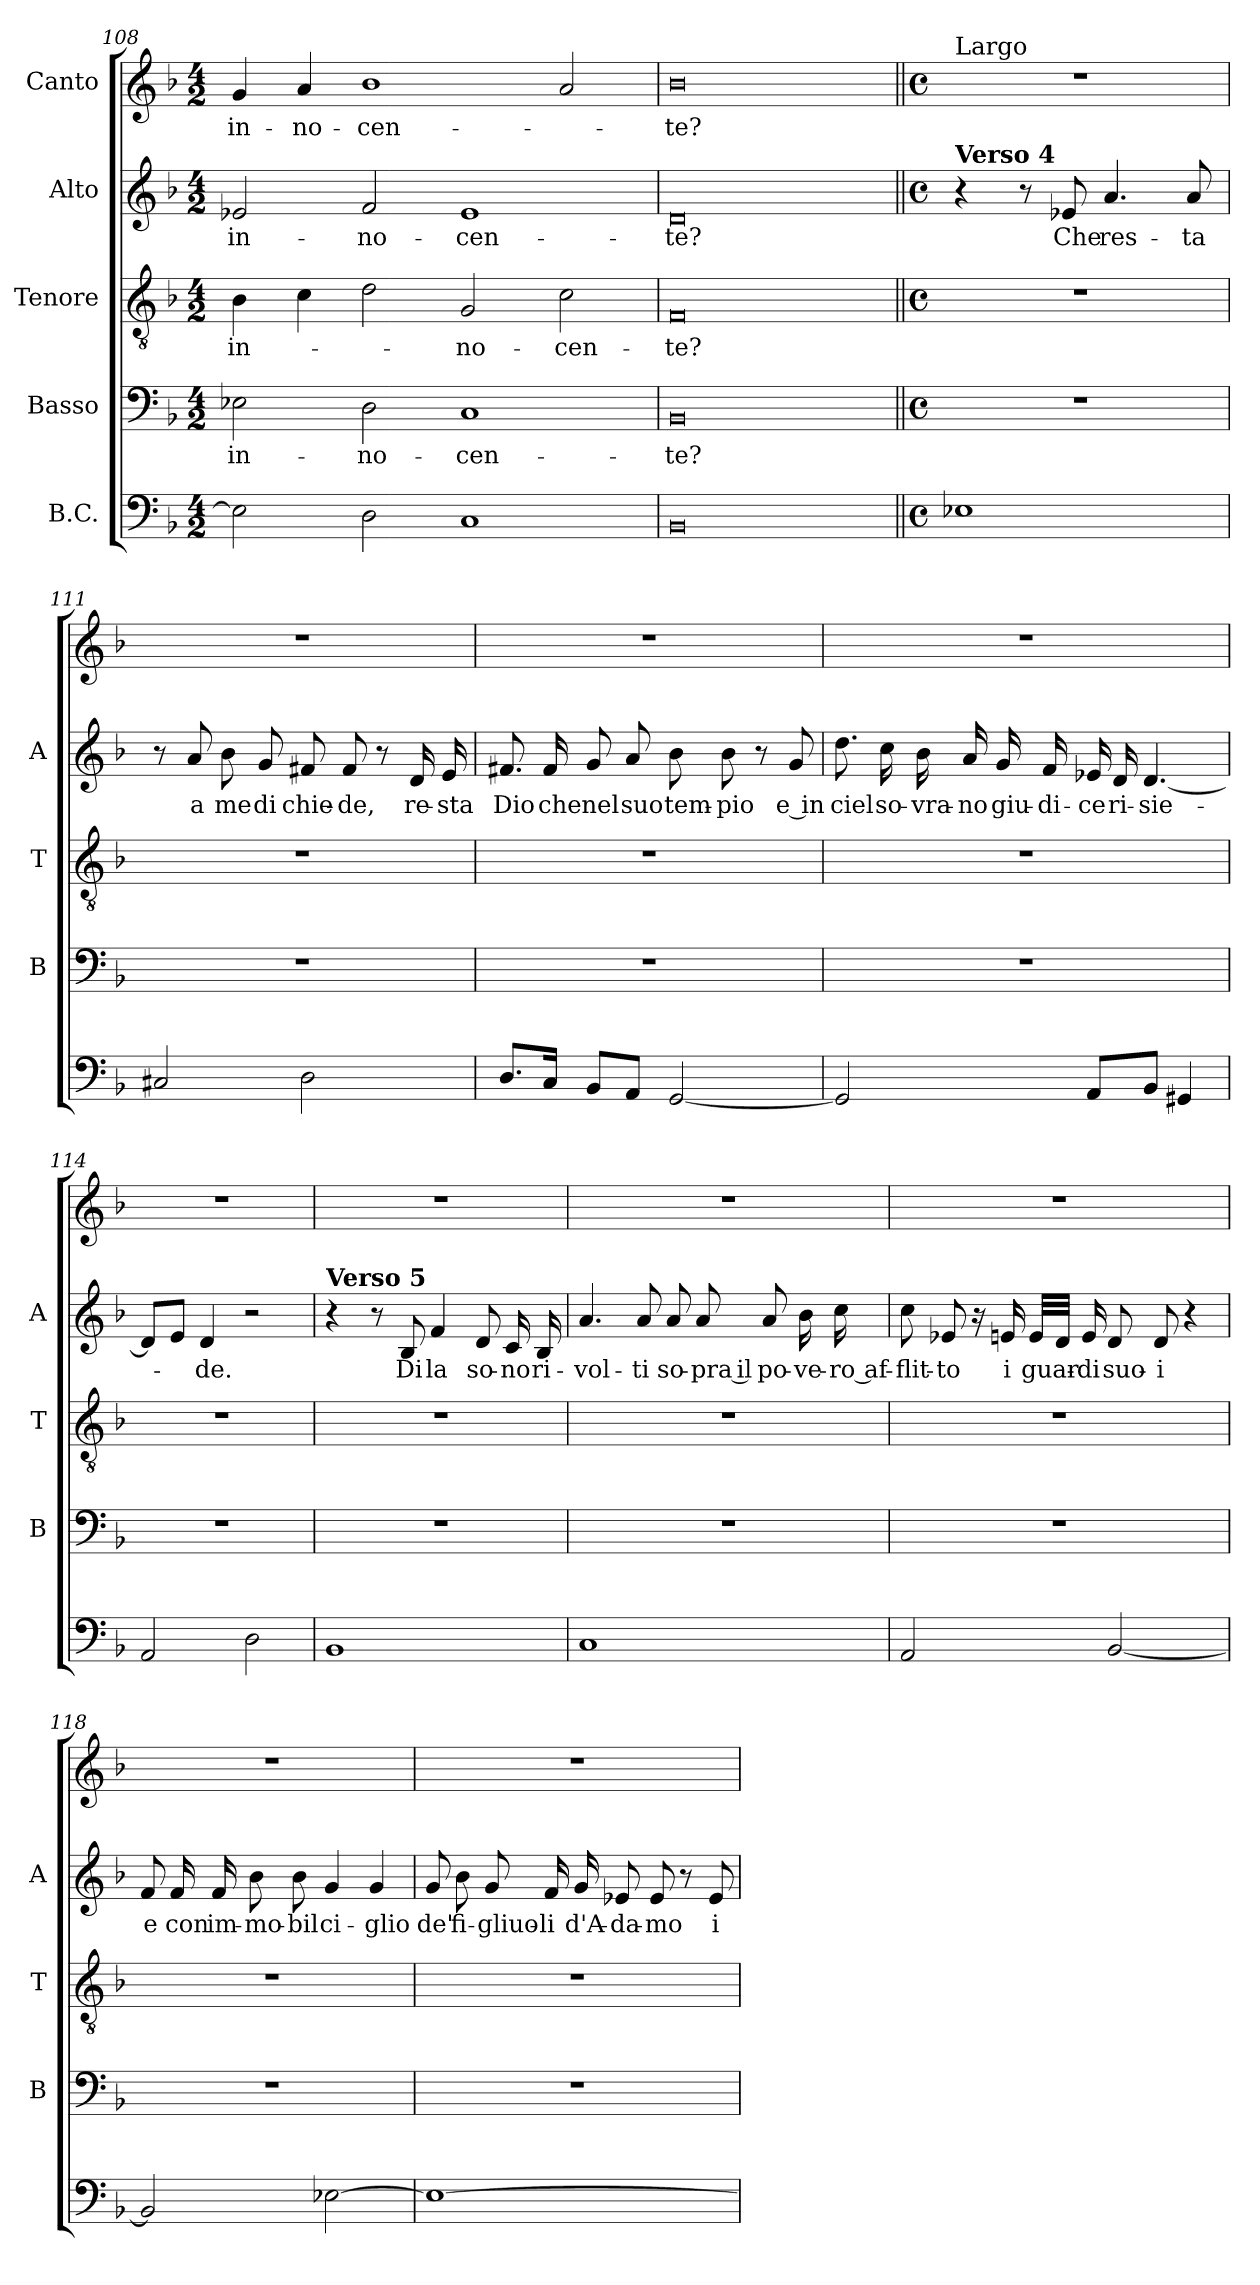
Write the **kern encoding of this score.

**kern	**kern	**text	**kern	**text	**kern	**text	**kern	**text
*part5	*part4	*part4	*part3	*part3	*part2	*part2	*part1	*part1
*staff5	*staff4	*staff4	*staff3	*staff3	*staff2	*staff2	*staff1	*staff1
*I"B.C.	*I"Basso	*	*I"Tenore	*	*I"Alto	*	*I"Canto	*
*	*I'B	*	*I'T	*	*I'A	*	*	*
*clefF4	*clefF4	*	*clefGv2	*	*clefG2	*	*clefG2	*
*k[b-]	*k[b-]	*	*k[b-]	*	*k[b-]	*	*k[b-]	*
*F:	*F:	*	*F:	*	*F:	*	*F:	*
*M4/2	*M4/2	*	*M4/2	*	*M4/2	*	*M4/2	*
=108	=108	=108	=108	=108	=108	=108	=108	=108
!	!	!LO:LY:b	!	!LO:LY:b	!	!LO:LY:b	!	!LO:LY:b
2E-\]	2E-X\	in-	4B-\	in-	2e-X/	in-	4g/	in-
!	!	!	!	!	!	!	!	!LO:LY:b
.	.	.	4c\	.	.	.	4a/	-no-
!	!	!LO:LY:b	!	!	!	!LO:LY:b	!	!LO:LY:b
2D\	2D\	-no-	2d\	.	2f/	-no-	1b-	-cen-
!	!	!LO:LY:b	!	!LO:LY:b	!	!LO:LY:b	!	!
1C	1C	-cen-	2G/	-no-	1e-	-cen-	.	.
!	!	!	!	!LO:LY:b	!	!	!	!
.	.	.	2c\	-cen-	.	.	2a/	.
=109	=109	=109	=109	=109	=109	=109	=109	=109
!	!	!LO:LY:b	!	!LO:LY:b	!	!LO:LY:b	!	!LO:LY:b
0BB-	0BB-	-te?	0F	-te?	0d	-te?	0b-	-te?
!!LO:LB:g=z
=110||	=110||	=110||	=110||	=110||	=110||	=110||	=110||	=110||
*M4/4	*M4/4	*	*M4/4	*	*M4/4	*	*M4/4	*
*met(c)	*met(c)	*	*met(c)	*	*met(c)	*	*met(c)	*
!	!	!	!	!	!	!	!LO:TX:a:t=Largo	!
!	!	!	!	!	!LO:TX:a:B:t=Verso 4	!	!	!
1E-X	1r	.	1r	.	4r	.	1r	.
.	.	.	.	.	8r	.	.	.
!	!	!	!	!	!	!LO:LY:b	!	!
.	.	.	.	.	8e-X/	Che	.	.
!	!	!	!	!	!	!LO:LY:b	!	!
.	.	.	.	.	4.a/	res-	.	.
!	!	!	!	!	!	!LO:LY:b	!	!
.	.	.	.	.	8a/	-ta	.	.
=111	=111	=111	=111	=111	=111	=111	=111	=111
2C#X/	1r	.	1r	.	8r	.	1r	.
!	!	!	!	!	!	!LO:LY:b	!	!
.	.	.	.	.	8a/	a	.	.
!	!	!	!	!	!	!LO:LY:b	!	!
.	.	.	.	.	8b-\	me	.	.
!	!	!	!	!	!	!LO:LY:b	!	!
.	.	.	.	.	8g/	di	.	.
!	!	!	!	!	!	!LO:LY:b	!	!
2D\	.	.	.	.	8f#X/	chie-	.	.
!	!	!	!	!	!	!LO:LY:b	!	!
.	.	.	.	.	8f#/	-de,	.	.
.	.	.	.	.	8r	.	.	.
!	!	!	!	!	!	!LO:LY:b	!	!
.	.	.	.	.	16d/	re-	.	.
!	!	!	!	!	!	!LO:LY:b	!	!
.	.	.	.	.	16e/	-sta	.	.
=112	=112	=112	=112	=112	=112	=112	=112	=112
!	!	!	!	!	!	!LO:LY:b	!	!
8.D/L	1r	.	1r	.	8.f#X/	Dio	1r	.
!	!	!	!	!	!	!LO:LY:b	!	!
16C/Jk	.	.	.	.	16f#/	che	.	.
!	!	!	!	!	!	!LO:LY:b	!	!
8BB-/L	.	.	.	.	8g/	nel	.	.
!	!	!	!	!	!	!LO:LY:b	!	!
8AA/J	.	.	.	.	8a/	suo	.	.
!	!	!	!	!	!	!LO:LY:b	!	!
[2GG/	.	.	.	.	8b-\	tem-	.	.
!	!	!	!	!	!	!LO:LY:b	!	!
.	.	.	.	.	8b-\	-pio	.	.
.	.	.	.	.	8r	.	.	.
!	!	!	!	!	!	!LO:LY:b	!	!
.	.	.	.	.	8g/	e in	.	.
!!LO:LB:g=z
=113	=113	=113	=113	=113	=113	=113	=113	=113
!	!	!	!	!	!	!LO:LY:b	!	!
2GG/]	1r	.	1r	.	8.dd\	ciel	1r	.
!	!	!	!	!	!	!LO:LY:b	!	!
.	.	.	.	.	16cc\	so-	.	.
!	!	!	!	!	!	!LO:LY:b	!	!
.	.	.	.	.	16b-\	-vra-	.	.
!	!	!	!	!	!	!LO:LY:b	!	!
.	.	.	.	.	16a/	-no	.	.
!	!	!	!	!	!	!LO:LY:b	!	!
.	.	.	.	.	16g/	giu-	.	.
!	!	!	!	!	!	!LO:LY:b	!	!
.	.	.	.	.	16f/	-di-	.	.
!	!	!	!	!	!	!LO:LY:b	!	!
8AA/L	.	.	.	.	16e-X/	-ce	.	.
!	!	!	!	!	!	!LO:LY:b	!	!
.	.	.	.	.	16d/	ri-	.	.
!	!	!	!	!	!	!LO:LY:b	!	!
8BB-/J	.	.	.	.	[4.d/	-sie-	.	.
4GG#X/	.	.	.	.	.	.	.	.
=114	=114	=114	=114	=114	=114	=114	=114	=114
2AA/	1r	.	1r	.	8d/L]	.	1r	.
.	.	.	.	.	8e/J	.	.	.
!	!	!	!	!	!	!LO:LY:b	!	!
.	.	.	.	.	4d/	-de.	.	.
2D\	.	.	.	.	2r	.	.	.
=115	=115	=115	=115	=115	=115	=115	=115	=115
!	!	!	!	!	!LO:TX:a:B:t=Verso 5	!	!	!
1BB-	1r	.	1r	.	4r	.	1r	.
.	.	.	.	.	8r	.	.	.
!	!	!	!	!	!	!LO:LY:b	!	!
.	.	.	.	.	8B-/	Di	.	.
!	!	!	!	!	!	!LO:LY:b	!	!
.	.	.	.	.	4f/	la	.	.
!	!	!	!	!	!	!LO:LY:b	!	!
.	.	.	.	.	8d/	so-	.	.
!	!	!	!	!	!	!LO:LY:b	!	!
.	.	.	.	.	16c/	-no	.	.
!	!	!	!	!	!	!LO:LY:b	!	!
.	.	.	.	.	16B-/	ri-	.	.
=116	=116	=116	=116	=116	=116	=116	=116	=116
!	!	!	!	!	!	!LO:LY:b	!	!
1C	1r	.	1r	.	4.a/	-vol-	1r	.
!	!	!	!	!	!	!LO:LY:b	!	!
.	.	.	.	.	8a/	-ti	.	.
!	!	!	!	!	!	!LO:LY:b	!	!
.	.	.	.	.	8a/	so-	.	.
!	!	!	!	!	!	!LO:LY:b	!	!
.	.	.	.	.	8a/	-pra il	.	.
!	!	!	!	!	!	!LO:LY:b	!	!
.	.	.	.	.	8a/	po-	.	.
!	!	!	!	!	!	!LO:LY:b	!	!
.	.	.	.	.	16b-\	-ve-	.	.
!	!	!	!	!	!	!LO:LY:b	!	!
.	.	.	.	.	16cc\	-ro af-	.	.
!!LO:LB:g=z
=117	=117	=117	=117	=117	=117	=117	=117	=117
!	!	!	!	!	!	!LO:LY:b	!	!
2AA/	1r	.	1r	.	8cc\	-flit-	1r	.
!	!	!	!	!	!	!LO:LY:b	!	!
.	.	.	.	.	8e-X/	-to	.	.
.	.	.	.	.	16r	.	.	.
!	!	!	!	!	!	!LO:LY:b	!	!
.	.	.	.	.	16en/	i	.	.
!	!	!	!	!	!	!LO:LY:b	!	!
.	.	.	.	.	32e/LLL	guar-	.	.
.	.	.	.	.	32d/JJJ	.	.	.
!	!	!	!	!	!	!LO:LY:b	!	!
.	.	.	.	.	16e/	-di	.	.
!	!	!	!	!	!	!LO:LY:b	!	!
[2BB-/	.	.	.	.	8d/	suo-	.	.
!	!	!	!	!	!	!LO:LY:b	!	!
.	.	.	.	.	8d/	-i	.	.
.	.	.	.	.	4r	.	.	.
!!LO:PB:g=z
=118	=118	=118	=118	=118	=118	=118	=118	=118
!	!	!	!	!	!	!LO:LY:b	!	!
2BB-/]	1r	.	1r	.	8f/	e	1r	.
!	!	!	!	!	!	!LO:LY:b	!	!
.	.	.	.	.	16f/	con	.	.
!	!	!	!	!	!	!LO:LY:b	!	!
.	.	.	.	.	16f/	im-	.	.
!	!	!	!	!	!	!LO:LY:b	!	!
.	.	.	.	.	8b-\	-mo-	.	.
!	!	!	!	!	!	!LO:LY:b	!	!
.	.	.	.	.	8b-\	-bil	.	.
!	!	!	!	!	!	!LO:LY:b	!	!
[2E-X\	.	.	.	.	4g/	ci-	.	.
!	!	!	!	!	!	!LO:LY:b	!	!
.	.	.	.	.	4g/	-glio	.	.
=119	=119	=119	=119	=119	=119	=119	=119	=119
!	!	!	!	!	!	!LO:LY:b	!	!
1E-_	1r	.	1r	.	8g/	de'	1r	.
!	!	!	!	!	!	!LO:LY:b	!	!
.	.	.	.	.	8b-\	fi-	.	.
!	!	!	!	!	!	!LO:LY:b	!	!
.	.	.	.	.	8g/	-gliuo-	.	.
!	!	!	!	!	!	!LO:LY:b	!	!
.	.	.	.	.	16f/	-li	.	.
!	!	!	!	!	!	!LO:LY:b	!	!
.	.	.	.	.	16g/	d'A-	.	.
!	!	!	!	!	!	!LO:LY:b	!	!
.	.	.	.	.	8e-X/	-da-	.	.
!	!	!	!	!	!	!LO:LY:b	!	!
.	.	.	.	.	8e-/	-mo	.	.
.	.	.	.	.	8r	.	.	.
!	!	!	!	!	!	!LO:LY:b	!	!
.	.	.	.	.	8e-/	i	.	.
=	=	=	=	=	=	=	=	=
*-	*-	*-	*-	*-	*-	*-	*-	*-
